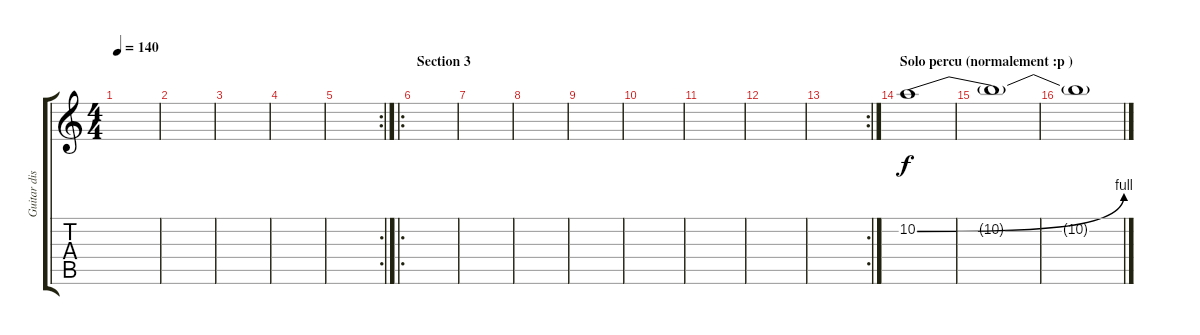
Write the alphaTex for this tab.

\track ("Guitar disto" "Guitar dis") {instrument distortionguitar}
\staff {score tabs}
\tuning (E4 B3 G3 D3 A2 E2) {hide}
\ts (4 4)
\tempo 140
\clef g2
\ks c
|
|
|
|
\rc 2
|
\ro
\section ("" "Section 3")
|
|
|
|
|
|
|
\rc 2
|
\section ("" "Solo percu (normalement :p )")
10.2{be (bend 0 0 60 4)}.1{instrument distortionguitar} |
10.2{t}.1 |
10.2{t}.1
